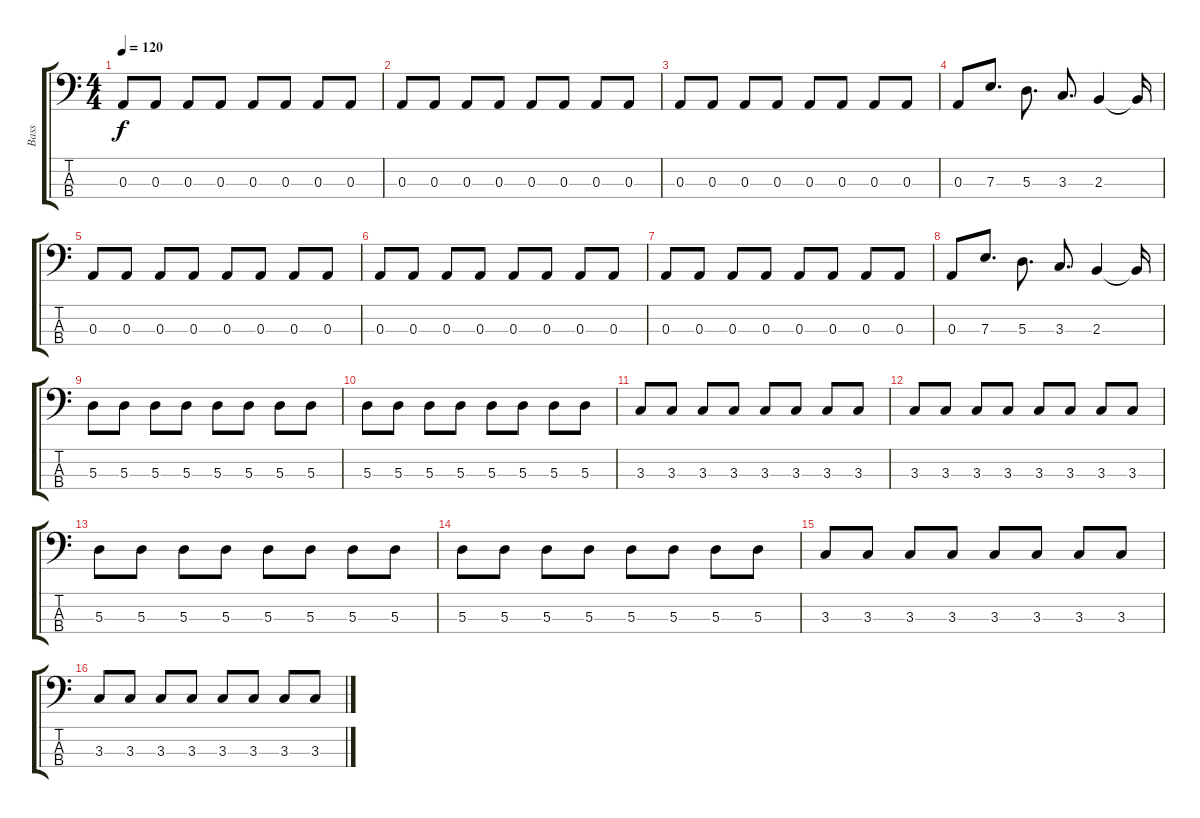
\track ("Bass" "Bass") {instrument electricbassfinger}
\staff {score tabs}
\tuning (G2 D2 A1 E1) {hide}
\ts (4 4)
\tempo 120
\clef f4
\ks c
0.3.8{dy f} 0.3.8 0.3.8 0.3.8 0.3.8 0.3.8 0.3.8 0.3.8 |
0.3.8 0.3.8 0.3.8 0.3.8 0.3.8 0.3.8 0.3.8 0.3.8 |
0.3.8 0.3.8 0.3.8 0.3.8 0.3.8 0.3.8 0.3.8 0.3.8 |
0.3.8 7.3.8{d} 5.3.8{d} 3.3.8{d} 2.3.4 2.3{t}.16 |
0.3.8 0.3.8 0.3.8 0.3.8 0.3.8 0.3.8 0.3.8 0.3.8 |
0.3.8 0.3.8 0.3.8 0.3.8 0.3.8 0.3.8 0.3.8 0.3.8 |
0.3.8 0.3.8 0.3.8 0.3.8 0.3.8 0.3.8 0.3.8 0.3.8 |
0.3.8 7.3.8{d} 5.3.8{d} 3.3.8{d} 2.3.4 2.3{t}.16 |
5.3.8 5.3.8 5.3.8 5.3.8 5.3.8 5.3.8 5.3.8 5.3.8 |
5.3.8 5.3.8 5.3.8 5.3.8 5.3.8 5.3.8 5.3.8 5.3.8 |
3.3.8 3.3.8 3.3.8 3.3.8 3.3.8 3.3.8 3.3.8 3.3.8 |
3.3.8 3.3.8 3.3.8 3.3.8 3.3.8 3.3.8 3.3.8 3.3.8 |
5.3.8 5.3.8 5.3.8 5.3.8 5.3.8 5.3.8 5.3.8 5.3.8 |
5.3.8 5.3.8 5.3.8 5.3.8 5.3.8 5.3.8 5.3.8 5.3.8 |
3.3.8 3.3.8 3.3.8 3.3.8 3.3.8 3.3.8 3.3.8 3.3.8 |
3.3.8 3.3.8 3.3.8 3.3.8 3.3.8 3.3.8 3.3.8 3.3.8
